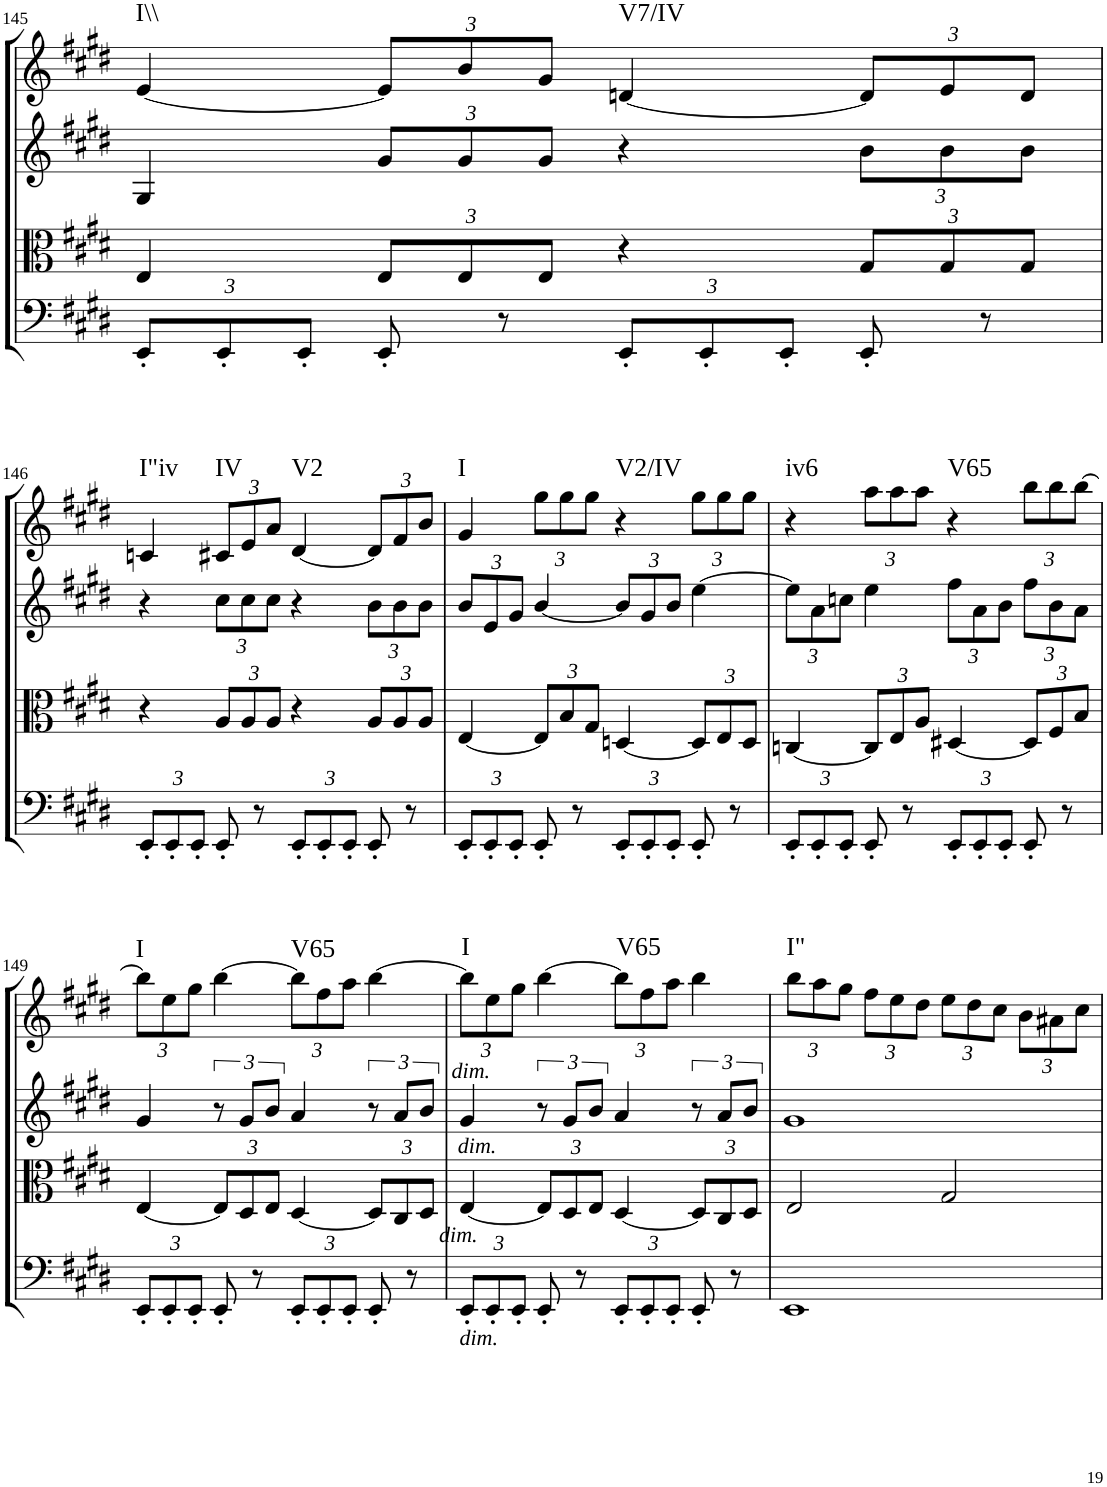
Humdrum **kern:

**kern	**kern	**kern	**kern	**harte
*part4	*part3	*part2	*part1	*part1
*staff4	*staff3	*staff2	*staff1	*
*I"Cello	*I"Viola	*I"2nd Violin	*I"1st Violin	*
*	*I'Vla	*I'Vln	*I'Vln	*
!!LO:PB:g=z
*clefF4	*clefC3	*clefG2	*clefG2	*
*k[f#c#g#d#]	*k[f#c#g#d#]	*k[f#c#g#d#]	*k[f#c#g#d#]	*
*M4/4	*M4/4	*M4/4	*M4/4	*
*met(c)	*met(c)	*met(c)	*met(c)	*
*Xbrackettup	*	*	*	*
=145	=145	=145	=145	=145
!	!	!	!	!LO:H:kt=I\\
12EE'/L	4E/	4G#/	[4e/	N
12EE'/	.	.	.	.
12EE'/J	.	.	.	.
*	*Xbrackettup	*Xbrackettup	*Xbrackettup	*
8EE'/	12E/L	12g#/L	12e/L]	.
.	12E/	12g#/	12b/	.
8r	.	.	.	.
.	12E/J	12g#/J	12g#/J	.
!	!	!	!	!LO:H:kt=V7/IV
12EE'/L	4r	4r	[4dn/	N
12EE'/	.	.	.	.
12EE'/J	.	.	.	.
8EE'/	12G#/L	12b\L	12d/L]	.
.	12G#/	12b\	12e/	.
8r	.	.	.	.
.	12G#/J	12b\J	12d/J	.
!!LO:LB:g=z
=146	=146	=146	=146	=146
!	!	!	!	!LO:H:kt=I"iv
12EE'/L	4r	4r	4cn/	N
12EE'/	.	.	.	.
12EE'/J	.	.	.	.
!	!	!	!	!LO:H:kt=IV
8EE'/	12A/L	12cc#\L	12c#X/L	N
.	12A/	12cc#\	12e/	.
8r	.	.	.	.
.	12A/J	12cc#\J	12a/J	.
!	!	!	!	!LO:H:kt=V2
12EE'/L	4r	4r	[4d#/	N
12EE'/	.	.	.	.
12EE'/J	.	.	.	.
8EE'/	12A/L	12b\L	12d#/L]	.
.	12A/	12b\	12f#/	.
8r	.	.	.	.
.	12A/J	12b\J	12b/J	.
=147	=147	=147	=147	=147
!	!	!	!	!LO:H:kt=I
12EE'/L	[4E/	12b/L	4g#/	N
12EE'/	.	12e/	.	.
12EE'/J	.	12g#/J	.	.
8EE'/	12E/L]	[4b/	12gg#\L	.
.	12B/	.	12gg#\	.
8r	.	.	.	.
.	12G#/J	.	12gg#\J	.
!	!	!	!	!LO:H:kt=V2/IV
12EE'/L	[4Dn/	12b/L]	4r	N
12EE'/	.	12g#/	.	.
12EE'/J	.	12b/J	.	.
8EE'/	12D/L]	[4ee\	12gg#\L	.
.	12E/	.	12gg#\	.
8r	.	.	.	.
.	12D/J	.	12gg#\J	.
=148	=148	=148	=148	=148
!	!	!	!	!LO:H:kt=iv6
12EE'/L	[4Cn/	12ee\L]	4r	N
12EE'/	.	12a\	.	.
12EE'/J	.	12ccn\J	.	.
8EE'/	12C/L]	4ee\	12aa\L	.
.	12E/	.	12aa\	.
8r	.	.	.	.
.	12A/J	.	12aa\J	.
!	!	!	!	!LO:H:kt=V65
12EE'/L	[4D#X/	12ff#\L	4r	N
12EE'/	.	12a\	.	.
12EE'/J	.	12b\J	.	.
8EE'/	12D#/L]	12ff#\L	12bb\L	.
.	12F#/	12b\	12bb\	.
8r	.	.	.	.
.	12B/J	12a\J	[12bb\J	.
!!LO:LB:g=z
=149	=149	=149	=149	=149
!	!	!	!	!LO:H:kt=I
12EE'/L	[4E/	4g#/	12bb\L]	N
12EE'/	.	.	12ee\	.
12EE'/J	.	.	12gg#\J	.
*	*	*brackettup	*	*
8EE'/	12E/L]	12r	[4bb\	.
.	12D#/	12g#/L	.	.
8r	.	.	.	.
.	12E/J	12b/J	.	.
!	!	!	!	!LO:H:kt=V65
12EE'/L	[4D#/	4a/	12bb\L]	N
12EE'/	.	.	12ff#\	.
12EE'/J	.	.	12aa\J	.
8EE'/	12D#/L]	12r	[4bb\	.
.	12C#/	12a/L	.	.
8r	.	.	.	.
.	12D#/J	12b/J	.	.
=150	=150	=150	=150	=150
!	!	!	!LO:TX:b:i:t=dim.	!
!	!	!LO:TX:b:i:t=dim.	!	!
!	!LO:TX:b:i:t=dim.	!	!	!
!LO:TX:b:i:t=dim.	!	!	!	!LO:H:kt=I
12EE'/L	[4E/	4g#/	12bb\L]	N
12EE'/	.	.	12ee\	.
12EE'/J	.	.	12gg#\J	.
8EE'/	12E/L]	12r	[4bb\	.
.	12D#/	12g#/L	.	.
8r	.	.	.	.
.	12E/J	12b/J	.	.
!	!	!	!	!LO:H:kt=V65
12EE'/L	[4D#/	4a/	12bb\L]	N
12EE'/	.	.	12ff#\	.
12EE'/J	.	.	12aa\J	.
8EE'/	12D#/L]	12r	4bb\	.
.	12C#/	12a/L	.	.
8r	.	.	.	.
.	12D#/J	12b/J	.	.
=151	=151	=151	=151	=151
!	!	!	!	!LO:H:kt=I"
1EE	2E/	1g#	12bb\L	N
.	.	.	12aa\	.
.	.	.	12gg#\J	.
.	.	.	12ff#\L	.
.	.	.	12ee\	.
.	.	.	12dd#\J	.
.	2G#/	.	12ee\L	.
.	.	.	12dd#\	.
.	.	.	12cc#\J	.
.	.	.	12b\L	.
.	.	.	12a#X\	.
.	.	.	12cc#\J	.
=	=	=	=	=
*-	*-	*-	*-	*-
